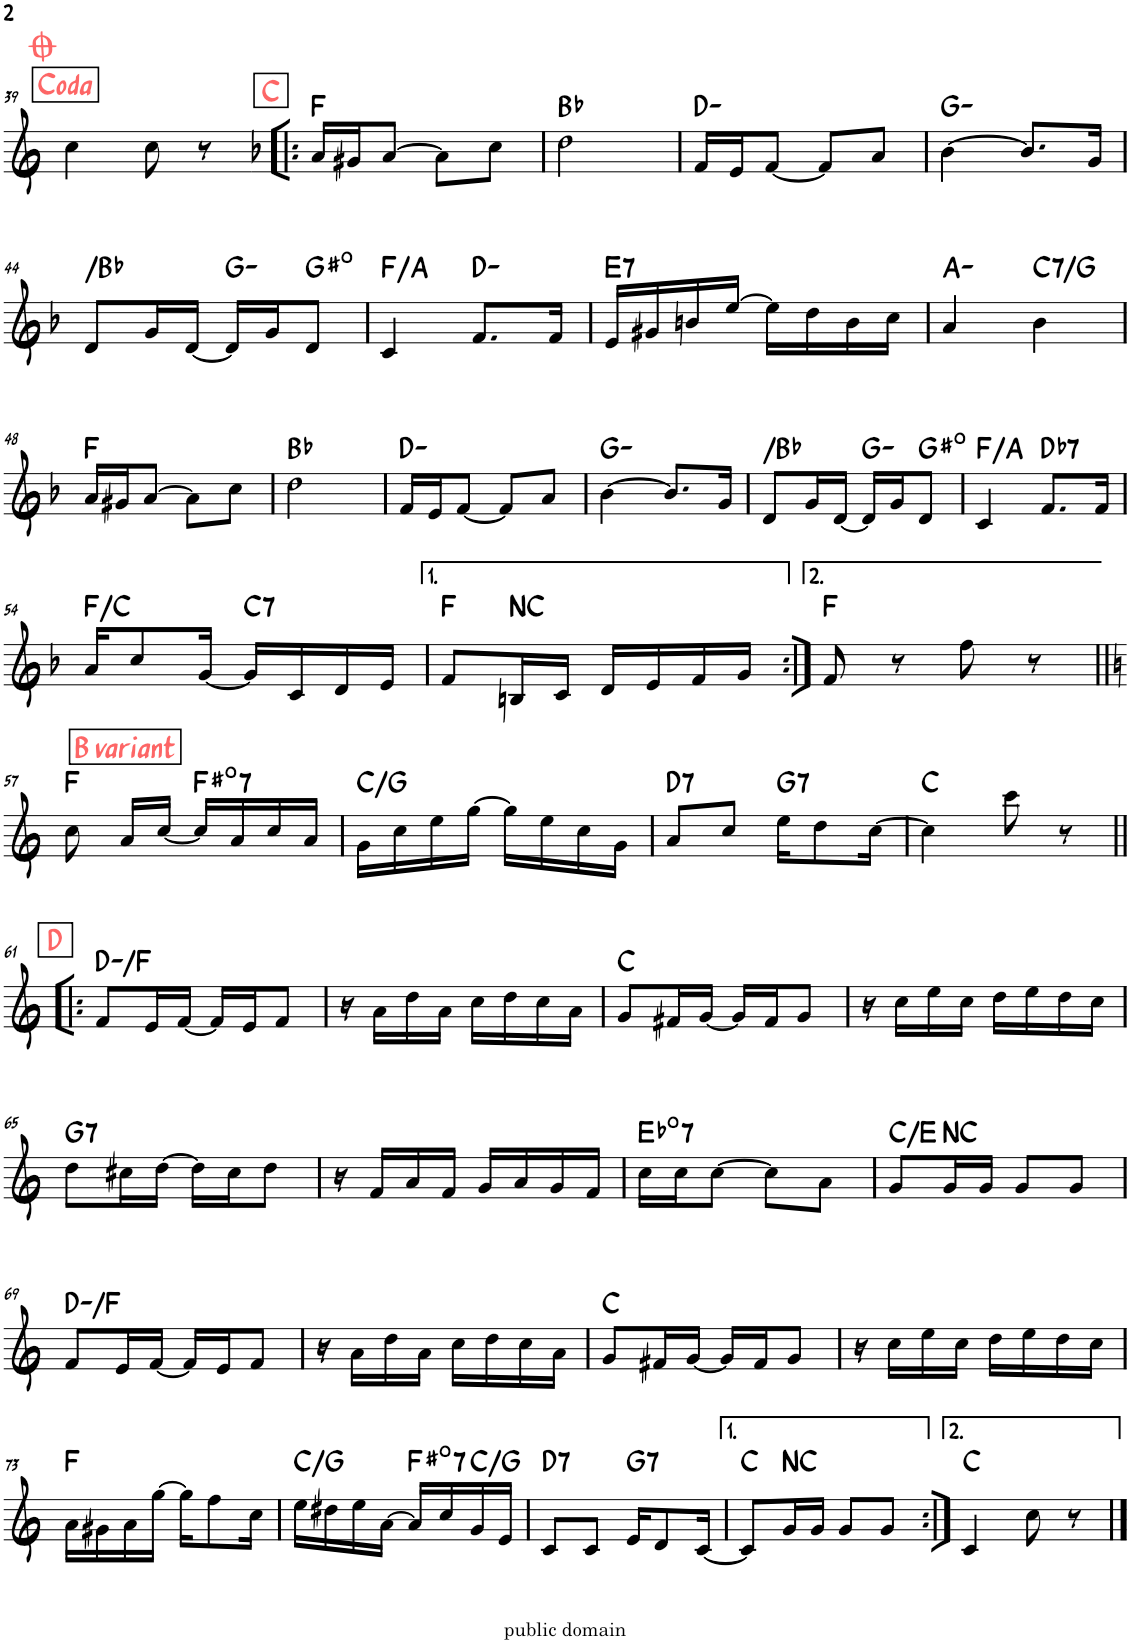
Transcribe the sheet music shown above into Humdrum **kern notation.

**kern	**harte
*part1	*part1
*staff1	*
*I"Piano	*
*I'Pno	*
!!LO:PB:g=z
*clefG2	*
*k[]	*
*M2/4	*
!!LO:REH:place=s1:a:B:rj:color=#FD6666:fs=14:t=Coda
=39	=39
4cc\	.
8cc\	.
8r	.
!!LO:REH:place=s1:a:B:rj:color=#FD6666:fs=14:t=C
=40!|:	=40!|:
*k[b-]	*
16a/LL	F:maj
16g#X/J	.
[8a/J	.
8a\L]	.
8cc\J	.
=41	=41
2dd\	Bb:maj
=42	=42
16f/LL	D:min
16e/J	.
[8f/J	.
8f/L]	.
8a/J	.
=43	=43
[4b-\	G:min
8.b-/L]	.
16g/Jk	.
!!LO:LB:g=z
=44	=44
!	!LO:H:kt=N.C.
8d/L	N
16g/L	.
[16d/JJ	.
16d/LL]	G:min
16g/J	.
8d/J	G#:dim
=45	=45
4c/	F:maj/3
8.f/L	D:min
16f/Jk	.
=46	=46
!	!LO:H:kt=7
16e/LL	E:7
16g#X/	.
16bn/	.
[16ee/JJ	.
16ee\LL]	.
16dd\	.
16b\	.
16cc\JJ	.
=47	=47
4a/	A:min
!	!LO:H:kt=7
4b-\	C:7/5
!!LO:LB:g=z
=48	=48
16a/LL	F:maj
16g#X/J	.
[8a/J	.
8a\L]	.
8cc\J	.
=49	=49
2dd\	Bb:maj
=50	=50
16f/LL	D:min
16e/J	.
[8f/J	.
8f/L]	.
8a/J	.
=51	=51
[4b-\	G:min
8.b-/L]	.
16g/Jk	.
=52	=52
!	!LO:H:kt=N.C.
8d/L	N
16g/L	.
[16d/JJ	.
16d/LL]	G:min
16g/J	.
8d/J	G#:dim
=53	=53
4c/	F:maj/3
!	!LO:H:kt=7
8.f/L	Db:7
16f/Jk	.
!!LO:LB:g=z
=54	=54
16a/KL	F:maj/5
8cc/	.
[16g/Jk	.
!	!LO:H:kt=7
16g/LL]	C:7
16c/	.
16d/	.
16e/JJ	.
=55	=55
8f/L	F:maj
!	!LO:H:kt=NC
16Bn/L	N
16c/JJ	.
16d/LL	.
16e/	.
16f/	.
16g/JJ	.
=56:|!	=56:|!
8f/	F:maj
8r	.
8ff\	.
8r	.
!!LO:LB:g=z
!!LO:REH:place=s1:a:B:rj:color=#FD6666:fs=14:t=B variant
=57||	=57||
*k[]	*
8cc\	F:maj
16a/LL	.
[16cc/JJ	.
!	!LO:H:kt=7
16cc/LL]	F#:dim7
16a/	.
16cc/	.
16a/JJ	.
=58	=58
16g\LL	C:maj/5
16cc\	.
16ee\	.
[16gg\JJ	.
16gg\LL]	.
16ee\	.
16cc\	.
16g\JJ	.
=59	=59
!	!LO:H:kt=7
8a/L	D:7
8cc/J	.
!	!LO:H:kt=7
16ee\KL	G:7
8dd\	.
[16cc\Jk	.
=60	=60
4cc\]	C:maj
8ccc\	.
8r	.
!!LO:LB:g=z
!!LO:REH:place=s1:a:B:rj:color=#FD6666:fs=14:t=D
=61!|:	=61!|:
8f/L	D:min/b3
16e/L	.
[16f/JJ	.
16f/LL]	.
16e/J	.
8f/J	.
=62	=62
16r	.
16a\LL	.
16dd\	.
16a\JJ	.
16cc\LL	.
16dd\	.
16cc\	.
16a\JJ	.
=63	=63
8g/L	C:maj
16f#X/L	.
[16g/JJ	.
16g/LL]	.
16f#/J	.
8g/J	.
=64	=64
16r	.
16cc\LL	.
16ee\	.
16cc\JJ	.
16dd\LL	.
16ee\	.
16dd\	.
16cc\JJ	.
!!LO:LB:g=z
=65	=65
!	!LO:H:kt=7
8dd\L	G:7
16cc#X\L	.
[16dd\JJ	.
16dd\LL]	.
16cc#\J	.
8dd\J	.
=66	=66
16r	.
16f/LL	.
16a/	.
16f/JJ	.
16g/LL	.
16a/	.
16g/	.
16f/JJ	.
=67	=67
!	!LO:H:kt=7
16cc\LL	Eb:dim7
16cc\J	.
[8cc\J	.
8cc\L]	.
8a\J	.
=68	=68
8g/L	C:maj/3
!	!LO:H:kt=NC
16g/L	N
16g/JJ	.
8g/L	.
8g/J	.
!!LO:LB:g=z
=69	=69
8f/L	D:min/b3
16e/L	.
[16f/JJ	.
16f/LL]	.
16e/J	.
8f/J	.
=70	=70
16r	.
16a\LL	.
16dd\	.
16a\JJ	.
16cc\LL	.
16dd\	.
16cc\	.
16a\JJ	.
=71	=71
8g/L	C:maj
16f#X/L	.
[16g/JJ	.
16g/LL]	.
16f#/J	.
8g/J	.
=72	=72
16r	.
16cc\LL	.
16ee\	.
16cc\JJ	.
16dd\LL	.
16ee\	.
16dd\	.
16cc\JJ	.
!!LO:LB:g=z
=73	=73
16a\LL	F:maj
16g#X\	.
16a\	.
[16gg\JJ	.
16gg\KL]	.
8ff\	.
16cc\Jk	.
=74	=74
16ee\LL	C:maj/5
16dd#X\	.
16ee\	.
[16a\JJ	.
!	!LO:H:kt=7
16a/LL]	F#:dim7
16cc/	.
16g/	C:maj/5
16e/JJ	.
=75	=75
!	!LO:H:kt=7
8c/L	D:7
8c/J	.
!	!LO:H:kt=7
16e/KL	G:7
8d/	.
[16c/Jk	.
=76	=76
8c/L]	C:maj
!	!LO:H:kt=NC
16g/L	N
16g/JJ	.
8g/L	.
8g/J	.
=77:|!	=77:|!
4c/	C:maj
8cc\	.
8r	.
==	==
*-	*-
